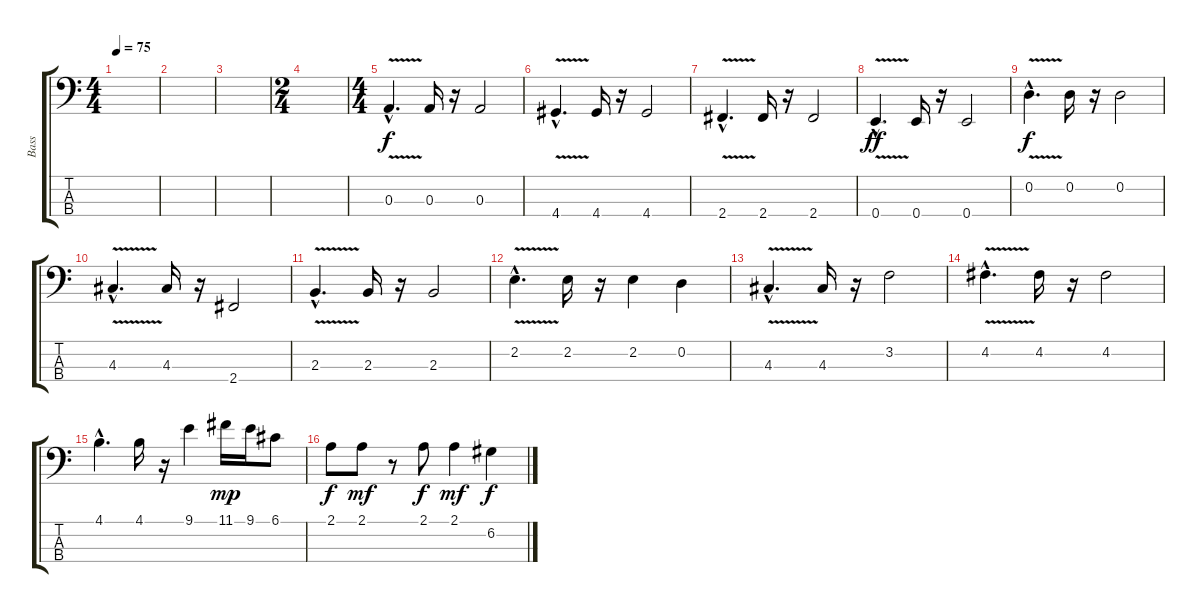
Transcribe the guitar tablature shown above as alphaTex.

\track ("Bass" "Bass") {instrument electricbassfinger}
\staff {score tabs}
\tuning (G2 D2 A1 E1) {hide}
\ts (4 4)
\tempo 75
\clef f4
\ks c
|
|
|
\ts (2 4)
|
\ts (4 4)
0.3{v hac}.4{d} 0.3.16 r.16 0.3.2 |
4.4{v hac}.4{d} 4.4.16 r.16 4.4.2 |
2.4{v hac}.4{d} 2.4.16 r.16 2.4.2 |
0.4{v hac}.4{d dy ff} 0.4.16 r.16 0.4.2 |
0.2{v hac}.4{d dy f} 0.2.16 r.16 0.2.2 |
4.3{v hac}.4{d} 4.3.16 r.16 2.4.2 |
2.3{v hac}.4{d} 2.3.16 r.16 2.3.2 |
2.2{v hac}.4{d} 2.2.16 r.16 2.2.4 0.2.4 |
4.3{v hac}.4{d} 4.3.16 r.16 3.2.2 |
4.2{v hac}.4{d} 4.2.16 r.16 4.2.2 |
4.1{hac}.4{d} 4.1.16 r.16 9.1.4 11.1.16{dy mp} 9.1.16 6.1.8 |
2.1.8{dy f} 2.1.8{dy mf} r.8 2.1.8{dy f} 2.1.4{dy mf} 6.2.4{dy f}
